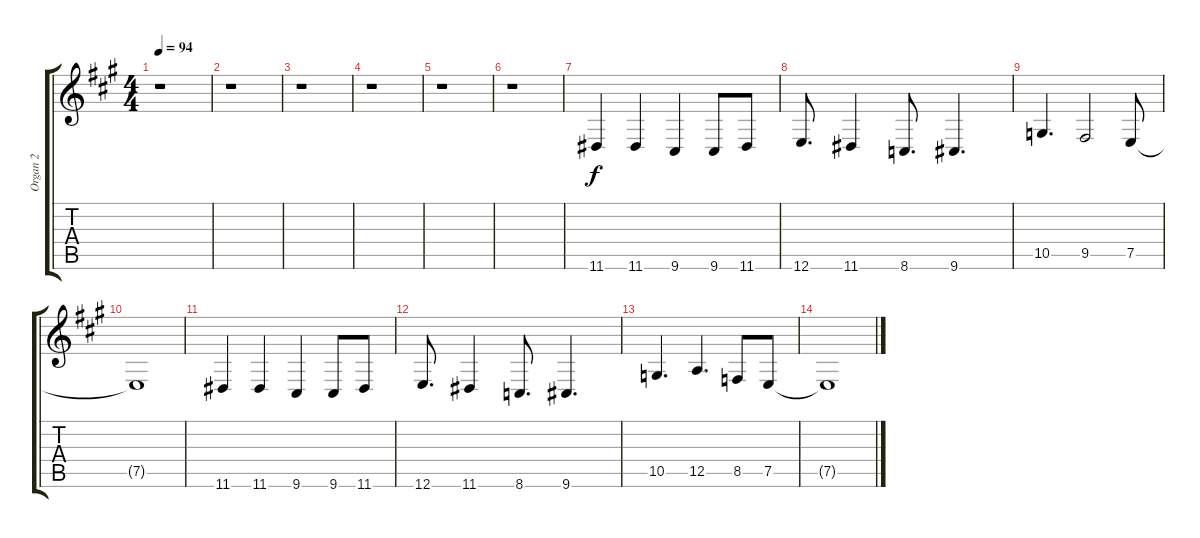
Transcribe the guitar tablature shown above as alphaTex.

\track ("Organ 2" "Organ 2") {instrument drawbarorgan}
\staff {score tabs}
\tuning (E4 B3 G3 D3 A2 E2) {hide}
\ts (4 4)
\tempo 94
\clef g2
\ks a
r.1{dy f} |
r.1 |
r.1 |
r.1 |
r.1 |
r.1 |
11.6.4 11.6.4 9.6.4 9.6.8 11.6.8 |
12.6.8{d} 11.6.4 8.6.8{d} 9.6.4{d} |
10.5.4{d} 9.5.2 7.5.8 |
7.5{t}.1 |
11.6.4 11.6.4 9.6.4 9.6.8 11.6.8 |
12.6.8{d} 11.6.4 8.6.8{d} 9.6.4{d} |
10.5.4{d} 12.5.4{d} 8.5.8 7.5.8 |
7.5{t}.1
